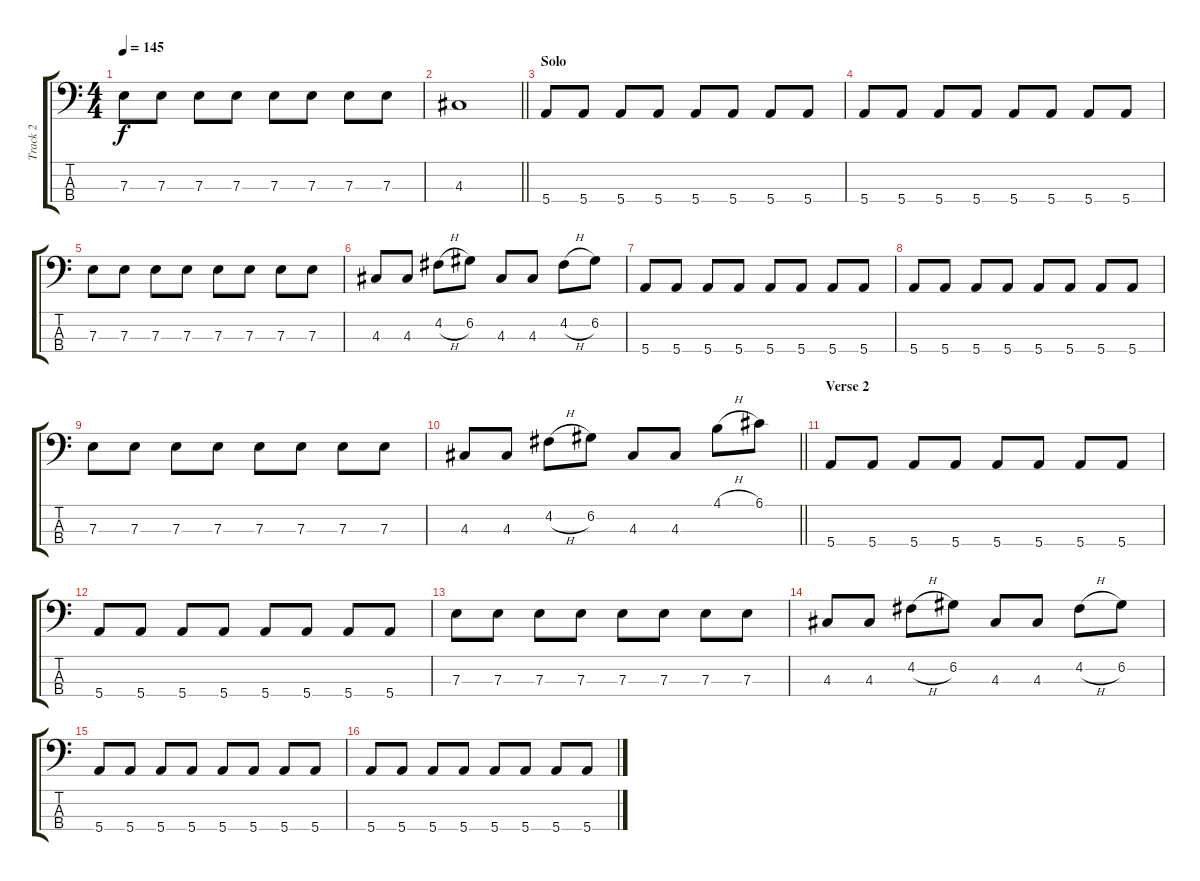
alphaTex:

\track ("Track 2" "Track 2") {instrument electricbasspick}
\staff {score tabs}
\tuning (G2 D2 A1 E1) {hide}
\ts (4 4)
\tempo 145
\clef f4
\ks c
7.3.8{dy f} 7.3.8 7.3.8 7.3.8 7.3.8 7.3.8 7.3.8 7.3.8 |
\barLineRight lightlight
4.3.1 |
\section ("" "Solo")
5.4.8 5.4.8 5.4.8 5.4.8 5.4.8 5.4.8 5.4.8 5.4.8 |
5.4.8 5.4.8 5.4.8 5.4.8 5.4.8 5.4.8 5.4.8 5.4.8 |
7.3.8 7.3.8 7.3.8 7.3.8 7.3.8 7.3.8 7.3.8 7.3.8 |
4.3.8 4.3.8 4.2{h}.8 6.2.8 4.3.8 4.3.8 4.2{h}.8 6.2.8 |
5.4.8 5.4.8 5.4.8 5.4.8 5.4.8 5.4.8 5.4.8 5.4.8 |
5.4.8 5.4.8 5.4.8 5.4.8 5.4.8 5.4.8 5.4.8 5.4.8 |
7.3.8 7.3.8 7.3.8 7.3.8 7.3.8 7.3.8 7.3.8 7.3.8 |
\barLineRight lightlight
4.3.8 4.3.8 4.2{h}.8 6.2.8 4.3.8 4.3.8 4.1{h}.8 6.1.8 |
\section ("" "Verse 2")
5.4.8 5.4.8 5.4.8 5.4.8 5.4.8 5.4.8 5.4.8 5.4.8 |
5.4.8 5.4.8 5.4.8 5.4.8 5.4.8 5.4.8 5.4.8 5.4.8 |
7.3.8 7.3.8 7.3.8 7.3.8 7.3.8 7.3.8 7.3.8 7.3.8 |
4.3.8 4.3.8 4.2{h}.8 6.2.8 4.3.8 4.3.8 4.2{h}.8 6.2.8 |
5.4.8 5.4.8 5.4.8 5.4.8 5.4.8 5.4.8 5.4.8 5.4.8 |
5.4.8 5.4.8 5.4.8 5.4.8 5.4.8 5.4.8 5.4.8 5.4.8
